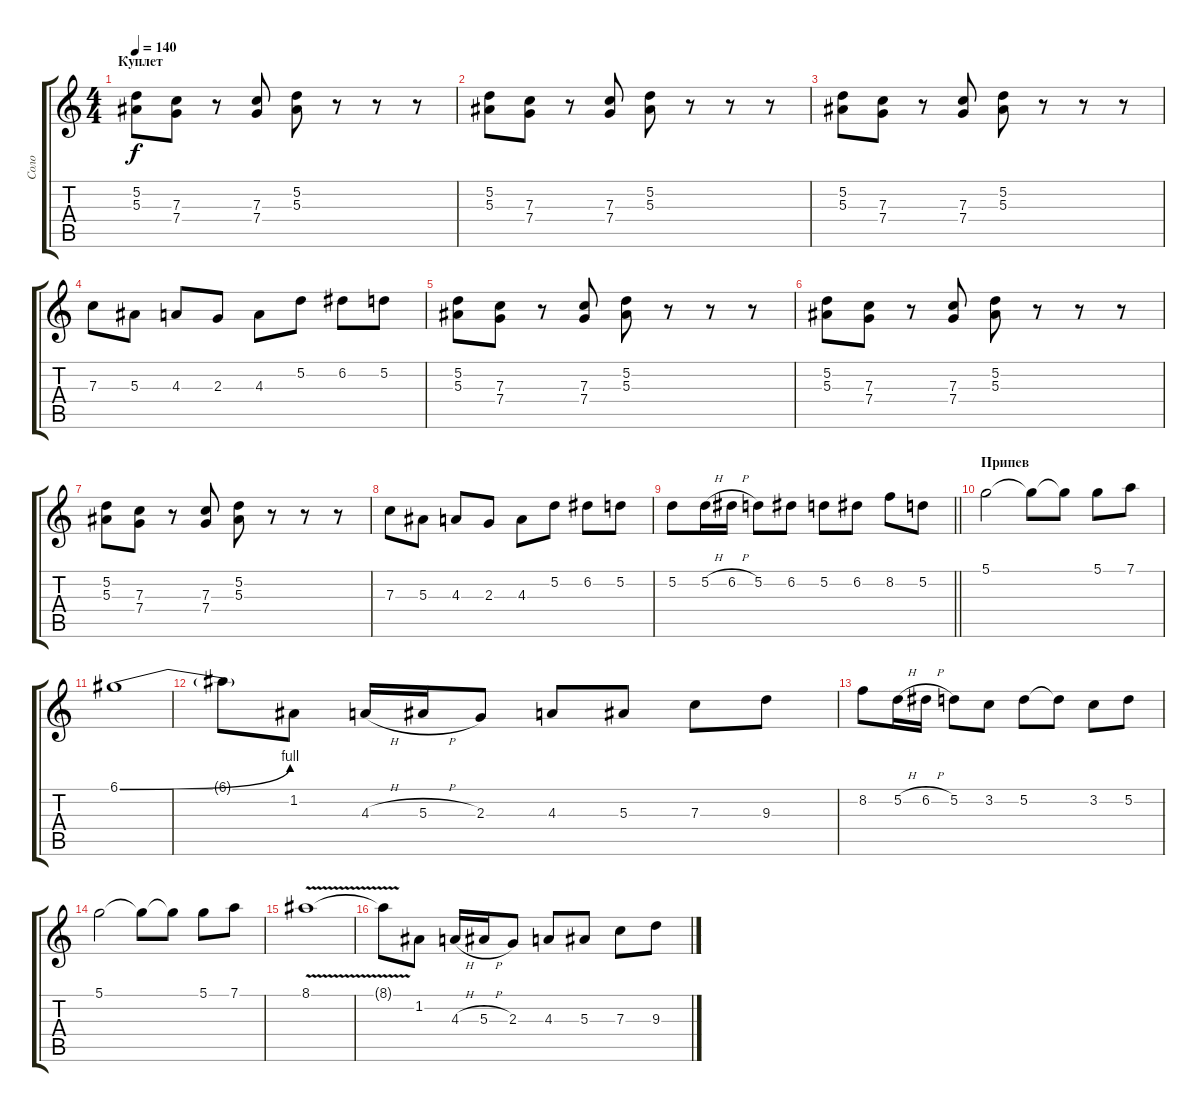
\track ("Соло" "Соло") {instrument distortionguitar}
\staff {score tabs}
\tuning (D4 A3 F3 C3 G2 D2) {hide}
\ts (4 4)
\section ("" "Куплет")
\tempo 140
\clef g2
\ks c
(5.2 5.3).8{dy f} (7.3 7.4).8 r.8 (7.3 7.4).8 (5.2 5.3).8 r.8 r.8 r.8 |
(5.2 5.3).8 (7.3 7.4).8 r.8 (7.3 7.4).8 (5.2 5.3).8 r.8 r.8 r.8 |
(5.2 5.3).8 (7.3 7.4).8 r.8 (7.3 7.4).8 (5.2 5.3).8 r.8 r.8 r.8 |
7.3.8 5.3.8 4.3.8 2.3.8 4.3.8 5.2.8 6.2.8 5.2.8 |
(5.2 5.3).8 (7.3 7.4).8 r.8 (7.3 7.4).8 (5.2 5.3).8 r.8 r.8 r.8 |
(5.2 5.3).8 (7.3 7.4).8 r.8 (7.3 7.4).8 (5.2 5.3).8 r.8 r.8 r.8 |
(5.2 5.3).8 (7.3 7.4).8 r.8 (7.3 7.4).8 (5.2 5.3).8 r.8 r.8 r.8 |
7.3.8 5.3.8 4.3.8 2.3.8 4.3.8 5.2.8 6.2.8 5.2.8 |
\barLineRight lightlight
5.2.8 5.2{h}.16 6.2{h}.16 5.2.8 6.2.8 5.2.8 6.2.8 8.2.8 5.2.8 |
\section ("" "Припев")
5.1.2 5.1{t}.8 5.1{t}.8 5.1.8 7.1.8 |
6.1{be (bend 0 0 60 4)}.1 |
6.1{t}.8 1.2.8 4.3{h}.16 5.3{h}.16 2.3.8 4.3.8 5.3.8 7.3.8 9.3.8 |
8.2.8 5.2{h}.16 6.2{h}.16 5.2.8 3.2.8 5.2.8 5.2{t}.8 3.2.8 5.2.8 |
5.1.2 5.1{t}.8 5.1{t}.8 5.1.8 7.1.8 |
8.1{v}.1 |
8.1{t}.8 1.2.8 4.3{h}.16 5.3{h}.16 2.3.8 4.3.8 5.3.8 7.3.8 9.3.8
